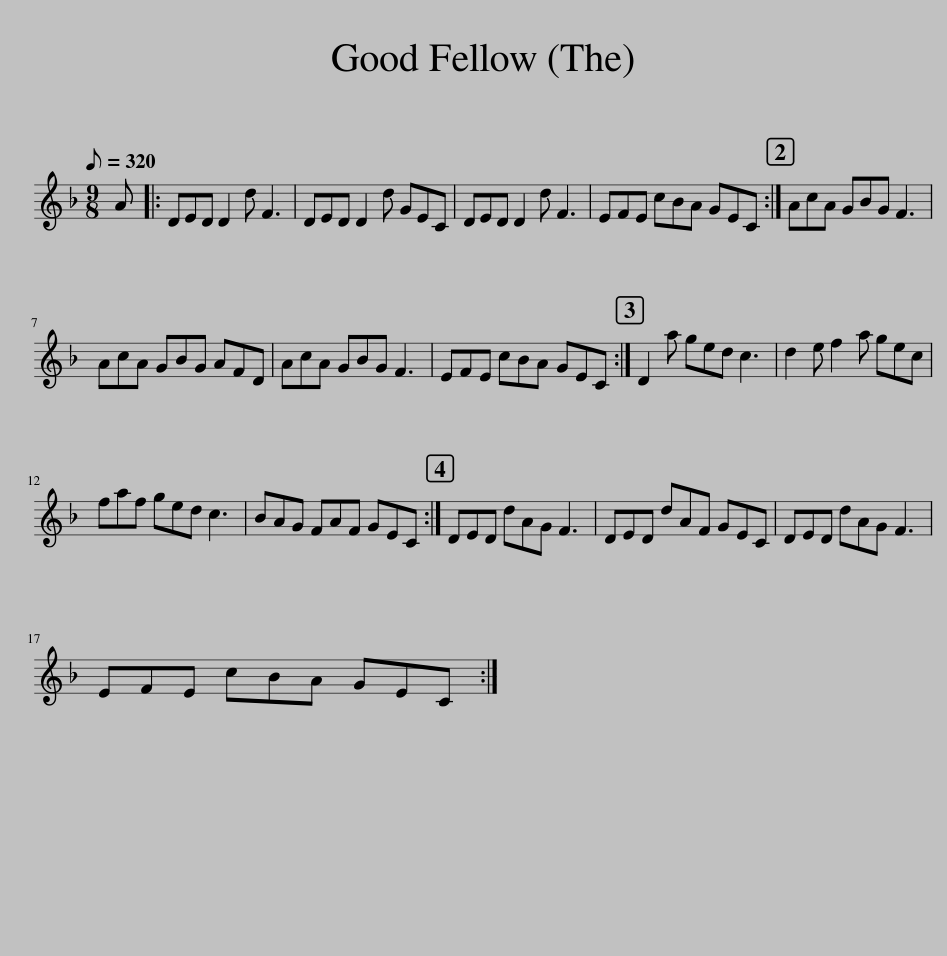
X:1
L:1/8
Q:1/8=320
M:9/8
I:linebreak $
K:Dmin
V:1 treble
V:1
 A |: DED D2 d F3 | DED D2 d GEC | DED D2 d F3 | EFE cBA GEC :| %5
 AcA GBG F3 |$ AcA GBG AFD | AcA GBG F3 | EFE cBA GEC :| D2 a ged c3 | %10
 d2 e f2 a gec |$ faf ged c3 | BAG FAF GEC :| DED dAG F3 | DED dAF GEC | %15
 DED dAG F3 |$ EFE cBA GEC :| %17
